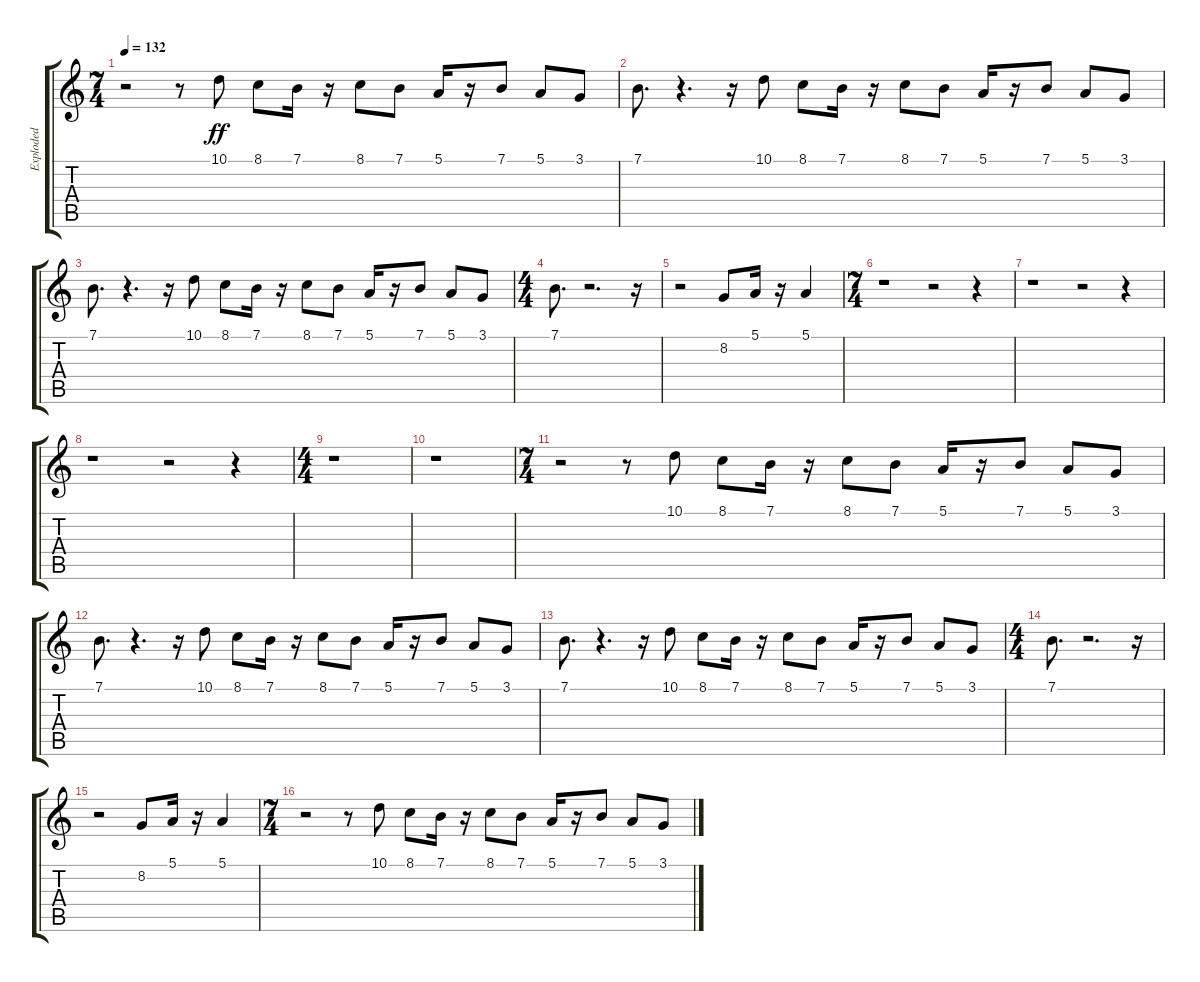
\track ("Exploded" "Exploded") {instrument vibraphone}
\staff {score tabs}
\tuning (E4 B3 G3 D3 A2 E2) {hide}
\ts (7 4)
\tempo 132
\clef g2
\ks c
r.2{dy ff} r.8 10.1.8 8.1.8 7.1.16 r.16 8.1.8 7.1.8 5.1.16 r.16 7.1.8 5.1.8 3.1.8 |
7.1.8{d} r.4{d} r.16 10.1.8 8.1.8 7.1.16 r.16 8.1.8 7.1.8 5.1.16 r.16 7.1.8 5.1.8 3.1.8 |
7.1.8{d} r.4{d} r.16 10.1.8 8.1.8 7.1.16 r.16 8.1.8 7.1.8 5.1.16 r.16 7.1.8 5.1.8 3.1.8 |
\ts (4 4)
7.1.8{d} r.2{d} r.16 |
r.2 8.2.8 5.1.16 r.16 5.1.4 |
\ts (7 4)
r.1 r.2 r.4 |
r.1 r.2 r.4 |
r.1 r.2 r.4 |
\ts (4 4)
r.1 |
r.1 |
\ts (7 4)
r.2 r.8 10.1.8 8.1.8 7.1.16 r.16 8.1.8 7.1.8 5.1.16 r.16 7.1.8 5.1.8 3.1.8 |
7.1.8{d} r.4{d} r.16 10.1.8 8.1.8 7.1.16 r.16 8.1.8 7.1.8 5.1.16 r.16 7.1.8 5.1.8 3.1.8 |
7.1.8{d} r.4{d} r.16 10.1.8 8.1.8 7.1.16 r.16 8.1.8 7.1.8 5.1.16 r.16 7.1.8 5.1.8 3.1.8 |
\ts (4 4)
7.1.8{d} r.2{d} r.16 |
r.2 8.2.8 5.1.16 r.16 5.1.4 |
\ts (7 4)
r.2 r.8 10.1.8 8.1.8 7.1.16 r.16 8.1.8 7.1.8 5.1.16 r.16 7.1.8 5.1.8 3.1.8
